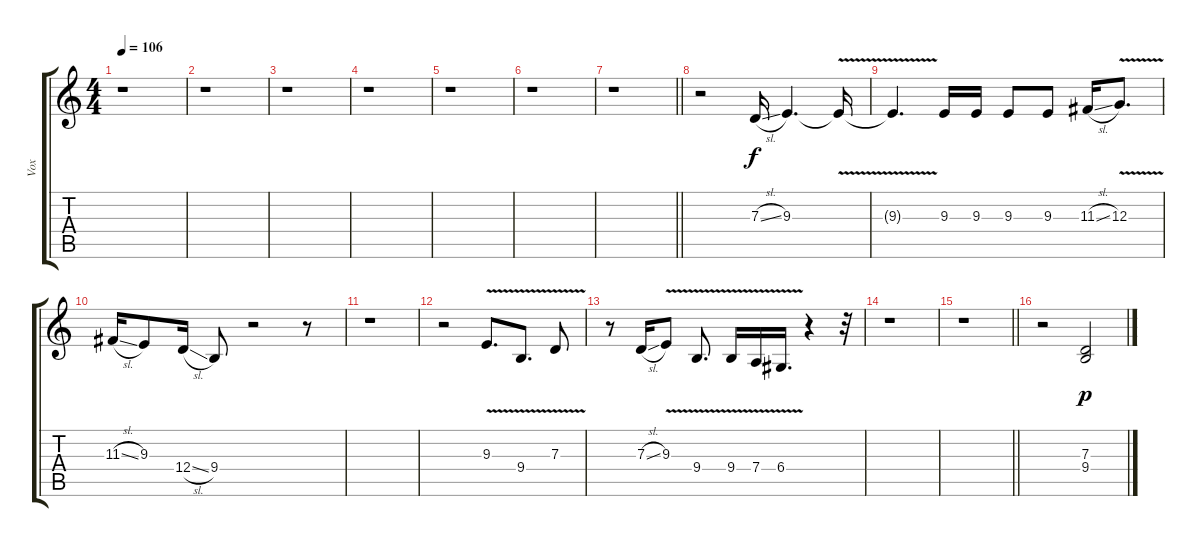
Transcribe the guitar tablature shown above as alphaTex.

\track ("Vox" "Vox") {instrument sopranosax}
\staff {score tabs}
\tuning (E4 B3 G3 D3 A2 E2) {hide}
\ts (4 4)
\tempo 106
\clef g2
\ks c
r.1{dy f} |
r.1 |
r.1 |
r.1 |
r.1 |
r.1 |
\barLineRight lightlight
r.1 |
r.2{volume 12} 7.3{sl}.16 9.3.4{d} 9.3{v t}.16 |
9.3{t}.4{d} 9.3.16 9.3.16 9.3.8 9.3.8 11.3{sl}.16 12.3{v}.8{d} |
11.3{sl}.16 9.3.8 12.4{sl}.16 9.4.8 r.2 r.8 |
r.1 |
r.2 9.3{v}.8{d} 9.4{v}.8{d} 7.3{v}.8 |
r.8 7.3{sl}.16 9.3{v}.8 9.4{v}.8{d} 9.4{v}.16 7.4{v}.16 6.4{v}.16{d} r.4 r.32 |
r.1 |
\barLineRight lightlight
r.1 |
r.2 (7.3 9.4).2{dy p}
